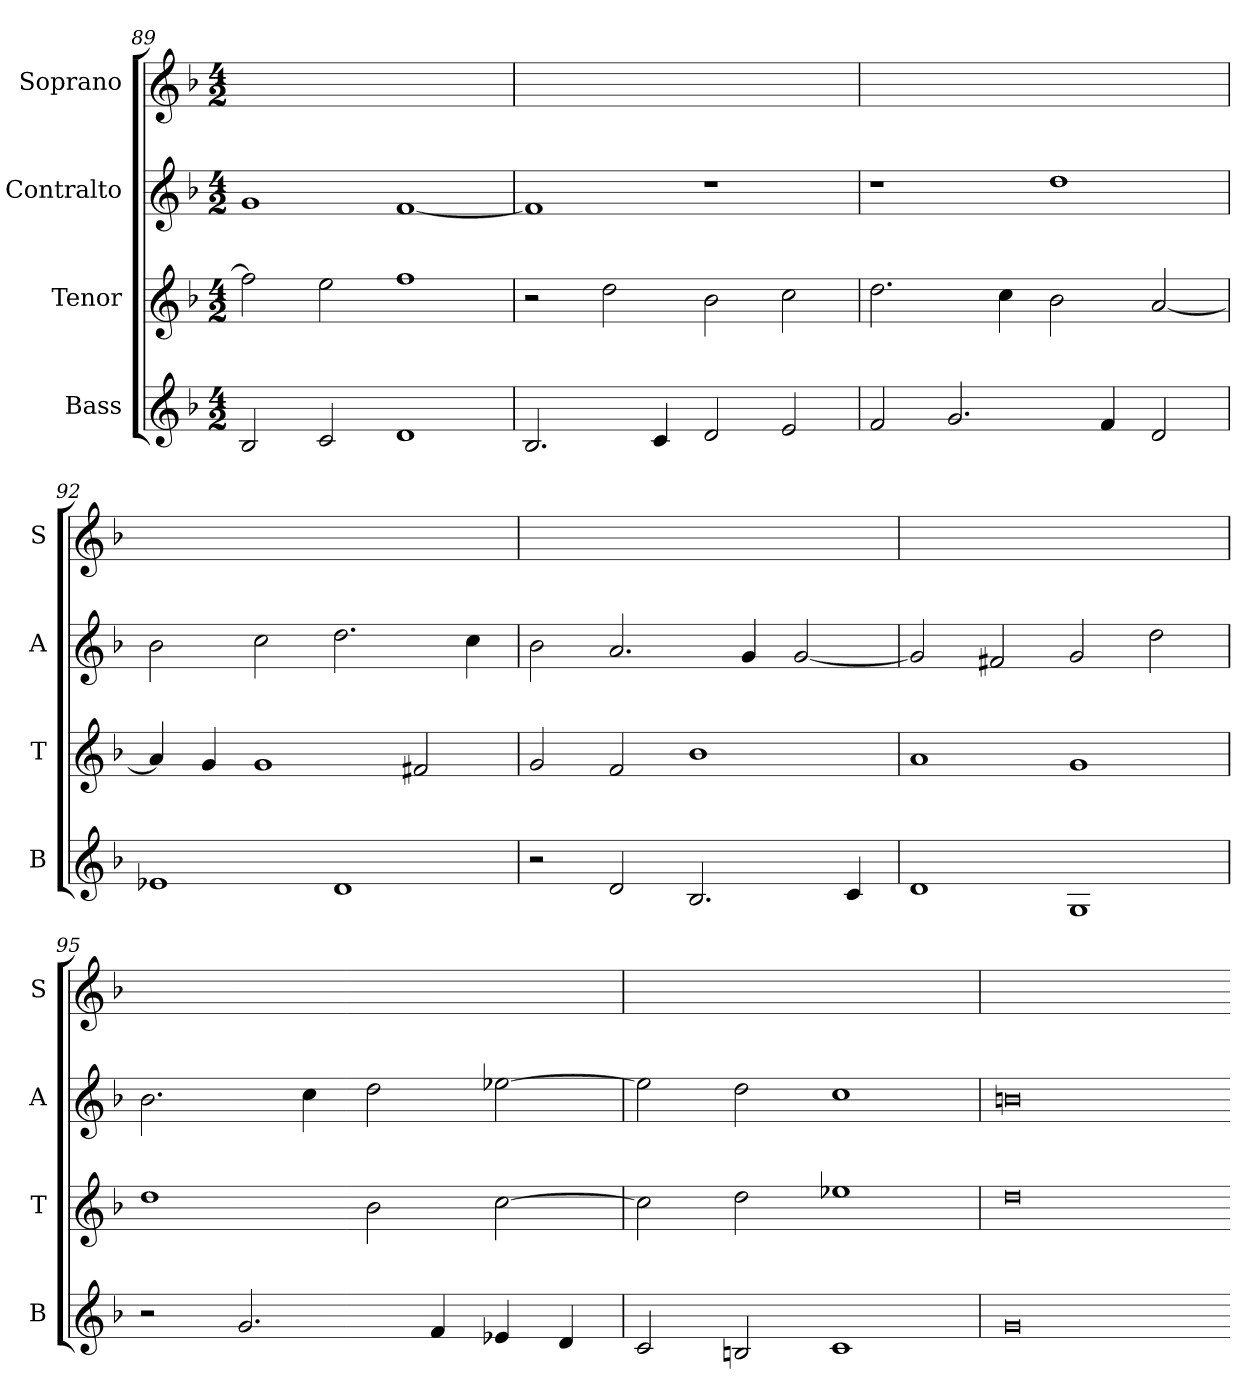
**kern	**kern	**kern	**kern
*part4	*part3	*part2	*part1
*staff4	*staff3	*staff2	*staff1
*I"Bass	*I"Tenor	*I"Contralto	*I"Soprano
*I'B	*I'T	*I'A	*I'S
*clefG2	*clefG2	*clefG2	*clefG2
*k[b-]	*k[b-]	*k[b-]	*k[b-]
*G:dor	*G:dor	*G:dor	*G:dor
*M4/2	*M4/2	*M4/2	*M4/2
=89	=89	=89	=89
2B-	2ff]	1g	0ryy
2c	2ee	.	.
1d	1ff	[1f	.
=90	=90	=90	=90
2.B-	2r	1f]	0ryy
.	2dd	.	.
4c	.	.	.
2d	2b-	1r	.
2e	2cc	.	.
=91	=91	=91	=91
2f	2.dd	1r	0ryy
2.g	.	.	.
.	4cc	.	.
.	2b-	1dd	.
4f	.	.	.
2d	[2a	.	.
=92	=92	=92	=92
1e-X	4a]	2b-	0ryy
.	4g	.	.
.	1g	2cc	.
1d	.	2.dd	.
.	2f#X	.	.
.	.	4cc	.
=93	=93	=93	=93
2r	2g	2b-	0ryy
2d	2f	2.a	.
2.B-	1b-	.	.
.	.	4g	.
.	.	[2g	.
4c	.	.	.
=94	=94	=94	=94
1d	1a	2g]	0ryy
.	.	2f#X	.
1G	1g	2g	.
.	.	2dd	.
=95	=95	=95	=95
2r	1dd	2.b-	0ryy
2.g	.	.	.
.	.	4cc	.
.	2b-	2dd	.
4f	.	.	.
4e-X	[2cc	[2ee-X	.
4d	.	.	.
=96	=96	=96	=96
2c	2cc]	2ee-]	0ryy
2Bn	2dd	2dd	.
1c	1ee-X	1cc	.
=97	=97	=97	=97
0g	0dd	0bn	0ryy
=-	=-	=-	=-
*-	*-	*-	*-
